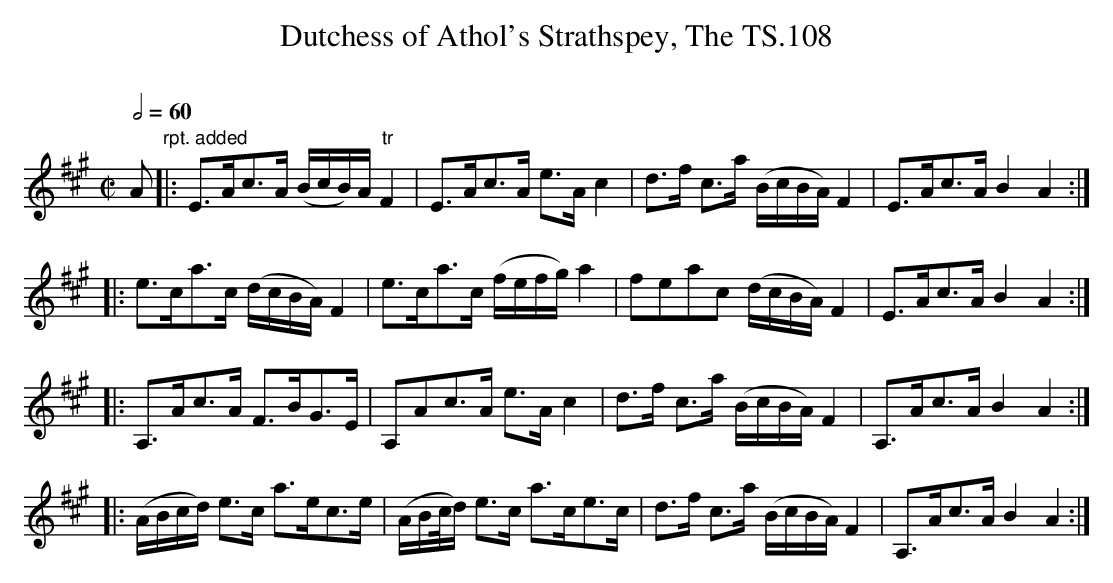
X:1
T:Dutchess of Athol's Strathspey, The TS.108
M:C|
L:1/8
Q:1/2=60
O:
K:A
A"rpt. added"|:E>Ac>A (B/c/B/)A/ "tr"F2|E>Ac>A e>Ac2|d>f c>a (B/c/B/A/)F2|E>Ac>AB2A2:|
|:e>ca>c (d/c/B/A/)F2|e>ca>c (f/e/f/g/)a2|feac (d/c/B/A/)F2|E>Ac>AB2A2:|
|:A,>Ac>A F>BG>E|A,Ac>A e>Ac2|d>f c>a (B/c/B/A/)F2|A,>Ac>AB2A2:|
|:(A/B/c/d/) e>c a>ec>e|(A/B/c//d/) e>c a>ce>c|d>f c>a (B/c/B/A/)F2|A,>Ac>A B2A2:|]
